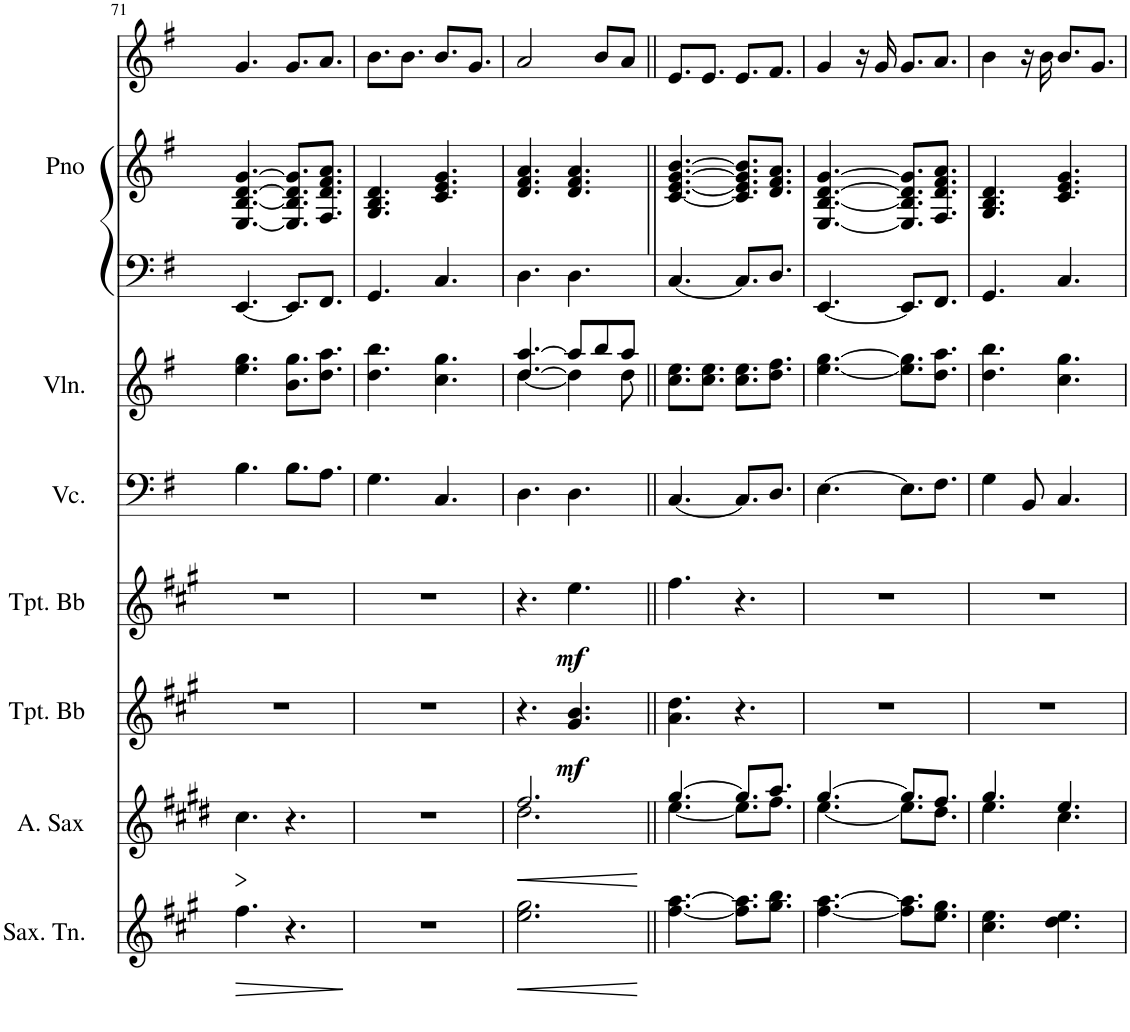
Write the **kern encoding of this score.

**kern	**dynam	**kern	**dynam	**kern	**dynam	**kern	**dynam	**kern	**kern	**kern	**kern	**kern
*part7	*part7	*part6	*part6	*part5	*part5	*part4	*part4	*part3	*part2	*part1	*part1	*part1
*staff9	*staff9	*staff8	*staff8	*staff7	*staff7	*staff6	*staff6	*staff5	*staff4	*staff3	*staff2	*staff1
*I"Saxofone Tenor	*	*I"Saxofone Alto	*	*I"Trompete Bb	*	*I"Trompete Bb	*	*I"Violoncelo	*I"Violino	*I"Piano	*	*
*I'Sax. Tn.	*	*	*	*I'Tpt. Bb	*	*I'Tpt. Bb	*	*I'Vc.	*I'Vln.	*I'Pno	*	*
!!LO:PB:g=z
*clefG2	*	*clefG2	*	*clefG2	*	*clefG2	*	*clefF4	*clefG2	*clefF4	*clefG2	*clefG2
*Trd8c14	*	*Trd5c9	*	*Trd1c2	*	*Trd1c2	*	*	*	*	*	*
*k[f#c#g#]	*	*k[f#c#g#d#]	*	*k[f#c#g#]	*	*k[f#c#g#]	*	*k[f#]	*k[f#]	*k[f#]	*k[f#]	*k[f#]
*M6/8	*	*M6/8	*	*M6/8	*	*M6/8	*	*M6/8	*M6/8	*M6/8	*M6/8	*M6/8
=71	=71	=71	=71	=71	=71	=71	=71	=71	=71	=71	=71	=71
!	!LO:HP:b	!	!LO:HP:b	!	!	!	!	!	!	!	!	!
4.ff#\	>	4.cc#\	>	2.r	.	2.r	.	4.B\	4.ee\ 4.gg\	[4.EE/	[4.E/ [4.B/ [4.d/ [4.g/	4.g/
4.r	.	4.r	.	.	.	.	.	8.B\L	8.b\ 8.gg\L	8.EE/L]	8.E/] 8.B/] 8.d/] 8.g/]L	8.g/L
.	.	.	.	.	.	.	.	8.A\J	8.dd\ 8.aa\J	8.FF#/J	8.F#/ 8.d/ 8.f#/ 8.a/J	8.a/J
.	]	.	]	.	.	.	.	.	.	.	.	.
=72	=72	=72	=72	=72	=72	=72	=72	=72	=72	=72	=72	=72
2.r	.	2.r	.	2.r	.	2.r	.	4.G\	4.dd\ 4.bb\	4.GG/	4.G/ 4.B/ 4.d/	8.b\L
.	.	.	.	.	.	.	.	.	.	.	.	8.b\J
.	.	.	.	.	.	.	.	4.C/	4.cc\ 4.gg\	4.C/	4.c/ 4.e/ 4.g/	8.b/L
.	.	.	.	.	.	.	.	.	.	.	.	8.g/J
=73	=73	=73	=73	=73	=73	=73	=73	=73	=73	=73	=73	=73
!	!LO:HP:b	!	!LO:HP:b	!	!	!	!	!	!	!	!	!
*	*	*^	*	*	*	*	*	*	*^	*	*	*
2.ee\ 2.gg#\	<	2.ff#/	2.dd#\	<	4.r	.	4.r	.	4.D\	[4.dd/ [4.aa/	[4.dd\	4.D\	4.d/ 4.f#/ 4.a/	2a/
!	!	!	!	!	!	!LO:DY:b	!	!LO:DY:b	!	!	!	!	!	!
.	.	.	.	.	4.g#/ 4.b/	mf	4.ee\	mf	4.D\	8aa/L]	4dd\]	4.D\	4.d/ 4.f#/ 4.a/	.
.	.	.	.	.	.	.	.	.	.	8bb/	.	.	.	8b/L
.	.	.	.	.	.	.	.	.	.	8aa/J	8dd\	.	.	8a/J
*	*	*v	*v	*	*	*	*	*	*	*v	*v	*	*	*
.	[	.	[	.	.	.	.	.	.	.	.	.
=74||	=74||	=74||	=74||	=74||	=74||	=74||	=74||	=74||	=74||	=74||	=74||	=74||
*	*	*^	*	*	*	*	*	*	*	*	*	*
[4.ff#\ [4.aa\	.	[4.gg#/	[4.ee\	.	4.a\ 4.dd\	.	4.ff#\	.	[4.C/	8.cc\ 8.ee\L	[4.C/	[4.c/ [4.e/ [4.g/ [4.b/	8.e/L
.	.	.	.	.	.	.	.	.	.	8.cc\ 8.ee\J	.	.	8.e/J
8.ff#\] 8.aa\]L	.	8.gg#/L]	8.ee\L]	.	4.r	.	4.r	.	8.C/L]	8.cc\ 8.ee\L	8.C/L]	8.c/] 8.e/] 8.g/] 8.b/]L	8.e/L
8.gg#\ 8.bb\J	.	8.aa/J	8.ff#\J	.	.	.	.	.	8.D/J	8.dd\ 8.ff#\J	8.D/J	8.d/ 8.f#/ 8.a/J	8.f#/J
=75	=75	=75	=75	=75	=75	=75	=75	=75	=75	=75	=75	=75	=75
[4.ff#\ [4.aa\	.	[4.gg#/	[4.ee\	.	2.r	.	2.r	.	[4.E\	[4.ee\ [4.gg\	[4.EE/	[4.E/ [4.B/ [4.d/ [4.g/	4g/
.	.	.	.	.	.	.	.	.	.	.	.	.	16r
.	.	.	.	.	.	.	.	.	.	.	.	.	16g/
8.ff#\] 8.aa\]L	.	8.gg#/L]	8.ee\L]	.	.	.	.	.	8.E\L]	8.ee\] 8.gg\]L	8.EE/L]	8.E/] 8.B/] 8.d/] 8.g/]L	8.g/L
8.ee\ 8.gg#\J	.	8.ff#/J	8.dd#\J	.	.	.	.	.	8.F#\J	8.dd\ 8.aa\J	8.FF#/J	8.F#/ 8.d/ 8.f#/ 8.a/J	8.a/J
=76	=76	=76	=76	=76	=76	=76	=76	=76	=76	=76	=76	=76	=76
4.cc#\ 4.ee\	.	4.gg#/	4.ee\	.	2.r	.	2.r	.	4G\	4.dd\ 4.bb\	4.GG/	4.G/ 4.B/ 4.d/	4b\
.	.	.	.	.	.	.	.	.	8BB/	.	.	.	16r
.	.	.	.	.	.	.	.	.	.	.	.	.	16b\
4.dd\ 4.ee\	.	4.ee/	4.cc#\	.	.	.	.	.	4.C/	4.cc\ 4.gg\	4.C/	4.c/ 4.e/ 4.g/	8.b/L
.	.	.	.	.	.	.	.	.	.	.	.	.	8.g/J
*	*	*v	*v	*	*	*	*	*	*	*	*	*	*
=	=	=	=	=	=	=	=	=	=	=	=	=
*-	*-	*-	*-	*-	*-	*-	*-	*-	*-	*-	*-	*-
